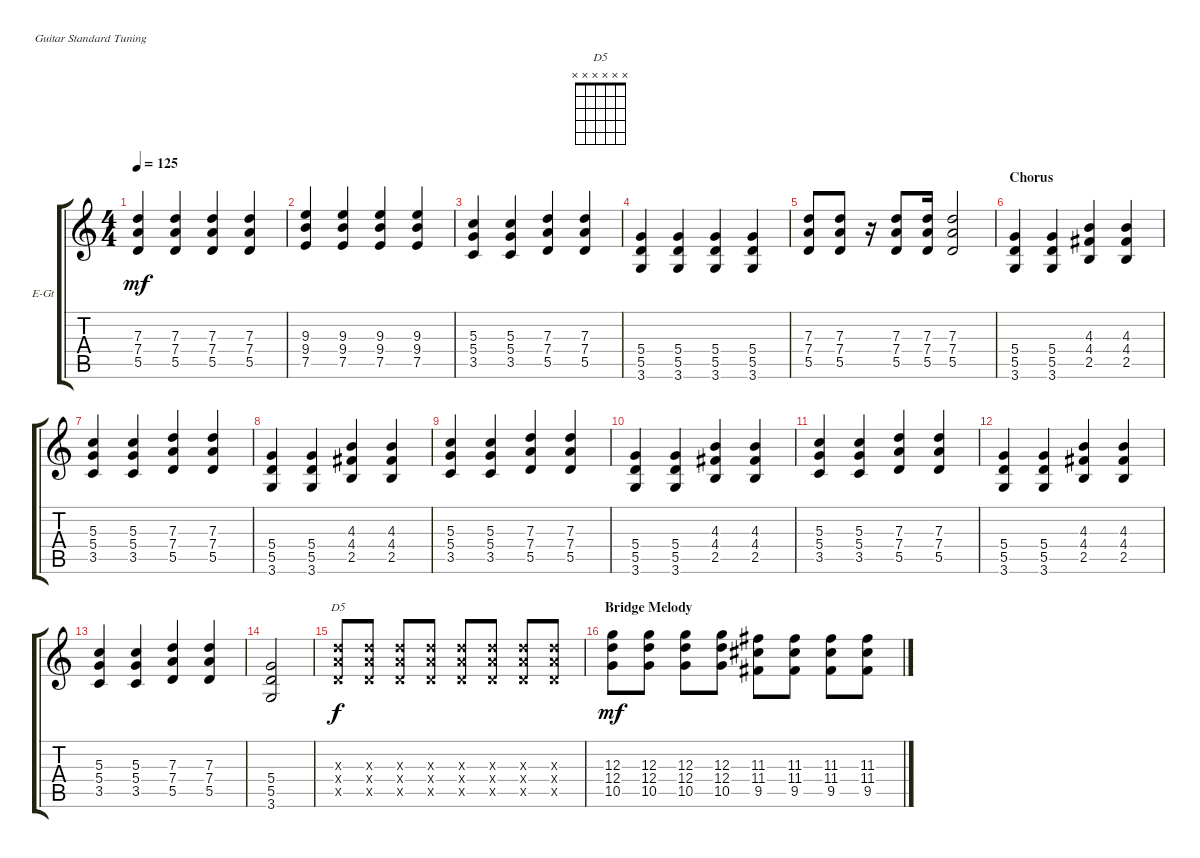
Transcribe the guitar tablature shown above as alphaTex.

\defaultSystemsLayout 4
\bracketExtendMode groupsimilarinstruments
\firstSystemTrackNameOrientation horizontal
\otherSystemsTrackNameOrientation horizontal
\track ("Rhythm" "E-Gt") {instrument distortionguitar}
\staff {score tabs}
\tuning (E4 B3 G3 D3 A2 E2)
\chord ("D5" x x x x x x)
\ts (4 4)
\tempo 125
\clef g2
\ks c
(5.5 7.4 7.3).4{dy mf} (5.5 7.4 7.3).4 (5.5 7.4 7.3).4 (5.5 7.4 7.3).4 |
(7.5 9.4 9.3).4 (7.5 9.4 9.3).4 (7.5 9.4 9.3).4 (7.5 9.4 9.3).4 |
(3.5 5.4 5.3).4 (3.5 5.4 5.3).4 (5.5 7.4 7.3).4 (5.5 7.4 7.3).4 |
(3.6 5.5 5.4).4 (3.6 5.5 5.4).4 (3.6 5.5 5.4).4 (3.6 5.5 5.4).4 |
(5.5 7.4 7.3).8 (5.5 7.4 7.3).8 r.16 (5.5 7.4 7.3).8 (5.5 7.4 7.3).16 (5.5 7.4 7.3).2 |
\section ("" "Chorus")
(3.6 5.5 5.4).4 (3.6 5.5 5.4).4 (2.5 4.4 4.3).4 (2.5 4.4 4.3).4 |
(3.5 5.4 5.3).4 (3.5 5.4 5.3).4 (5.5 7.4 7.3).4 (5.5 7.4 7.3).4 |
(3.6 5.5 5.4).4 (3.6 5.5 5.4).4 (2.5 4.4 4.3).4 (2.5 4.4 4.3).4 |
(3.5 5.4 5.3).4 (3.5 5.4 5.3).4 (5.5 7.4 7.3).4 (5.5 7.4 7.3).4 |
(3.6 5.5 5.4).4 (3.6 5.5 5.4).4 (2.5 4.4 4.3).4 (2.5 4.4 4.3).4 |
(3.5 5.4 5.3).4 (3.5 5.4 5.3).4 (5.5 7.4 7.3).4 (5.5 7.4 7.3).4 |
(3.6 5.5 5.4).4 (3.6 5.5 5.4).4 (2.5 4.4 4.3).4 (2.5 4.4 4.3).4 |
(3.5 5.4 5.3).4 (3.5 5.4 5.3).4 (5.5 7.4 7.3).4 (5.5 7.4 7.3).4 |
(3.6 5.5 5.4).2 |
(7.3{x} 7.4{x} 5.5{x}).8{ch "D5" dy f} (7.3{x} 7.4{x} 5.5{x}).8 (7.3{x} 7.4{x} 5.5{x}).8 (7.3{x} 7.4{x} 5.5{x}).8 (7.3{x} 7.4{x} 5.5{x}).8 (7.3{x} 7.4{x} 5.5{x}).8 (7.3{x} 7.4{x} 5.5{x}).8 (7.3{x} 7.4{x} 5.5{x}).8 |
\section ("" "Bridge Melody")
(10.5 12.4 12.3).8{dy mf} (10.5 12.4 12.3).8 (10.5 12.4 12.3).8 (10.5 12.4 12.3).8 (11.3 11.4 9.5).8 (11.3 11.4 9.5).8 (11.3 11.4 9.5).8 (11.3 11.4 9.5).8
